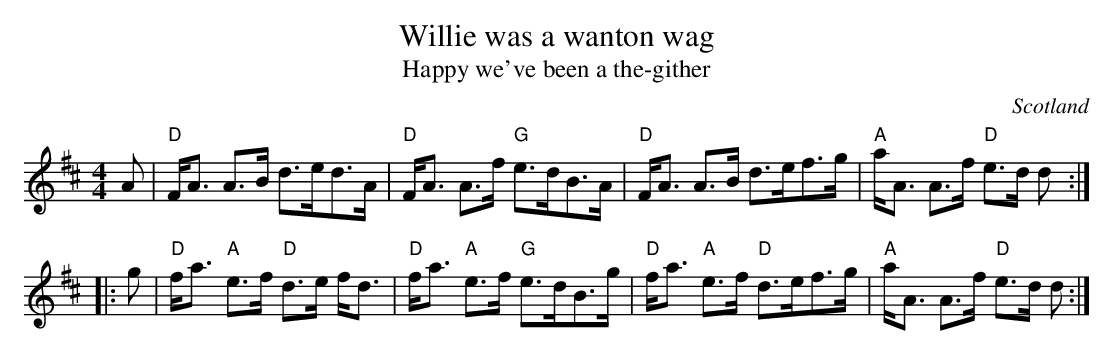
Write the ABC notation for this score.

X:1
T:Willie was a wanton wag
T:Happy we've been a the-gither
O:Scotland
M:4/4
L:1/8
K:D
A|\
"D"F<A A>B d>ed>A|"D"F<A A>f "G"e>dB>A|\
"D"F<A A>B d>ef>g|"A"a<A A>f "D"e>d d:|
|:g|\
"D"f<a "A"e>f "D"d>e f<d|"D"f<a "A"e>f "G"e>dB>g|\
"D"f<a "A"e>f "D"d>ef>g|"A"a<A A>f "D"e>d d:|
